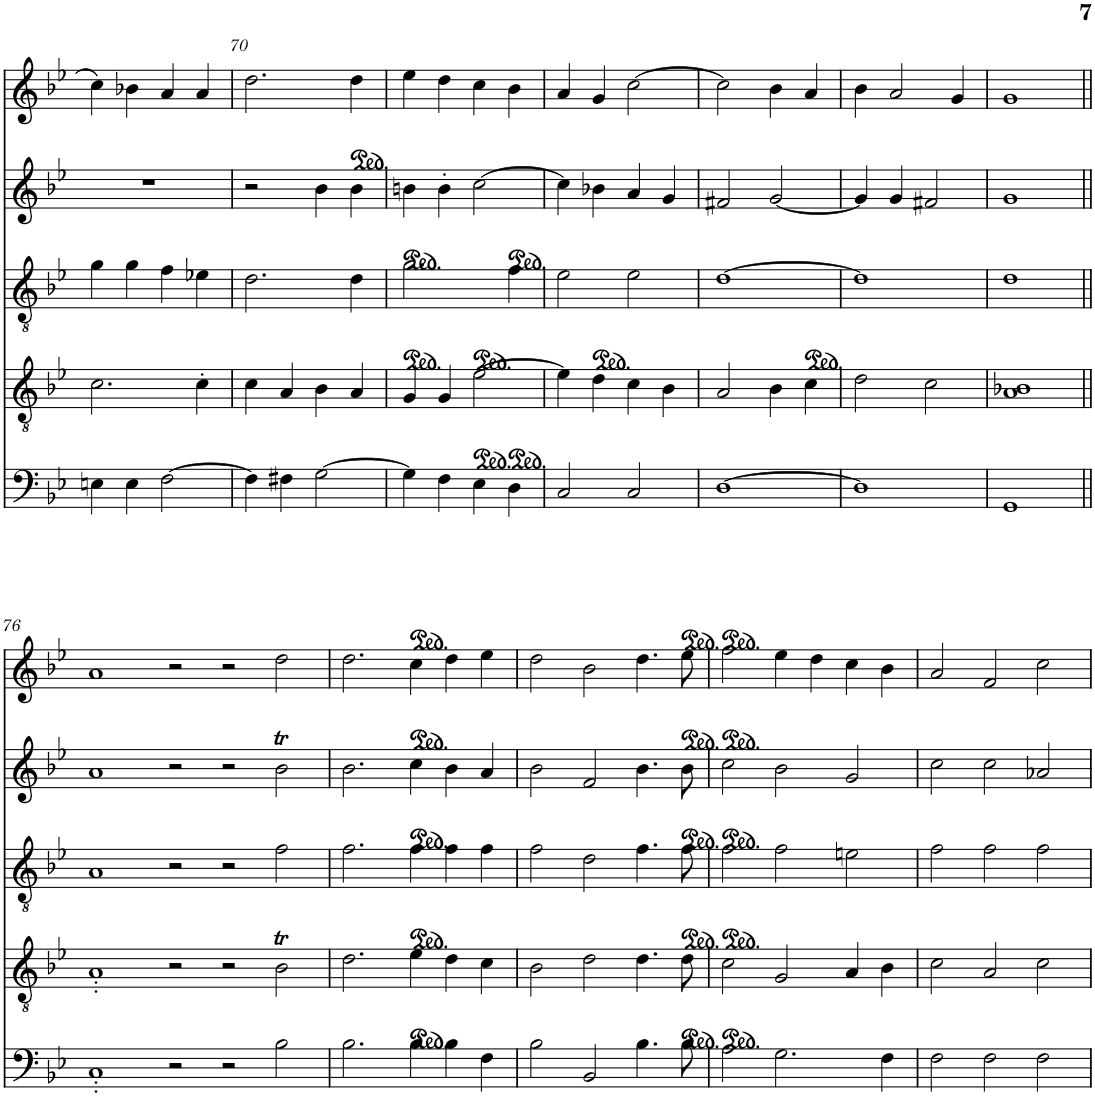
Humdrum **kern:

**kern	**kern	**kern	**kern	**kern
*part5	*part4	*part3	*part2	*part1
*staff5	*staff4	*staff3	*staff2	*staff1
*I"Voice	*I"Voice	*I"Voice	*I"Voice	*I"Voice
*I'V	*I'V	*I'V	*I'V	*I'V
!!LO:PB:g=z
*clefF4	*clefGv2	*clefGv2	*clefG2	*clefG2
*k[b-e-]	*k[b-e-]	*k[b-e-]	*k[b-e-]	*k[b-e-]
*M2/2	*M2/2	*M2/2	*M2/2	*M2/2
*met(c|)	*met(c|)	*met(c|)	*met(c|)	*met(c|)
=69X1	=69X1	=69X1	=69X1	=69X1
4En\	2.c\	4g\	1r	4cc\
4E\	.	4g\	.	4b-X\
[>2F\	.	4f\	.	4a/
.	4c'\	4e-X\	.	4a/
=70	=70	=70	=70	=70
4F\]	4c\	2.d\	2r	2.dd\
4F#X\	4A/	.	.	.
[>2G\	4B-\	.	4b-\	.
.	4A/	4d\	4b-\	4dd\
=71	=71	=71	=71	=71
4G\]	4G/	2.g\	4bn\	4ee-\
4F\	4G/	.	4b'\	4dd\
4E-\	[>2e-\	.	[>2cc\	4cc\
4D\	.	4f\	.	4b-\
=72	=72	=72	=72	=72
2C/	4e-\]	2e-\	4cc\]	4a/
.	4d\	.	4b-X\	4g/
2C/	4c\	2e-\	4a/	[>2cc\
.	4B-\	.	4g/	.
=73	=73	=73	=73	=73
[>1D	2A/	[>1d	2f#X/	2cc\]
.	4B-\	.	[<2g/	4b-\
.	4c\	.	.	4a/
=74	=74	=74	=74	=74
1D]	2d\	1d]	4g/]	4b-\
.	.	.	4g/	2a/
.	2c\	.	2f#X/	.
.	.	.	.	4g/
=75	=75	=75	=75	=75
1GG	1A 1B-X	1d	1g	1g
!!LO:LB:g=z
=76||	=76||	=76||	=76||	=76||
1C''	1A''	1A	1a	1a
2r	2r	2r	2r	2r
2r	2r	2r	2r	2r
2B-\	2B-T\	2f\	2b-T\	2dd\
=77	=77	=77	=77	=77
2.B-\	2.d\	2.f\	2.b-\	2.dd\
4B-\	4e-\	4f\	4cc\	4cc\
4B-\	4d\	4f\	4b-\	4dd\
4F\	4c\	4f\	4a/	4ee-\
=78	=78	=78	=78	=78
2B-\	2B-\	2f\	2b-\	2dd\
2BB-/	2d\	2d\	2f/	2b-\
4.B-\	4.d\	4.f\	4.b-\	4.dd\
8B-\	8d\	8f\	8b-\	8ee-\
=79	=79	=79	=79	=79
2A\	2c\	2f\	2cc\	2ff\
[2G\	2G/	2f\	2b-\	4ee-\
.	.	.	.	4dd\
4ryy	4A/	2en\	2g/	4cc\
4F\	4B-\	.	.	4b-\
=80	=80	=80	=80	=80
2F\	2c\	2f\	2cc\	2a/
4G\]	2A/	2f\	2cc\	2f/
2F\	.	.	.	.
.	2c\	2f\	2a-X/	2cc\
2F\	.	.	.	.
.	4ryy	4ryy	4ryy	4ryy
=	=	=	=	=
*-	*-	*-	*-	*-
